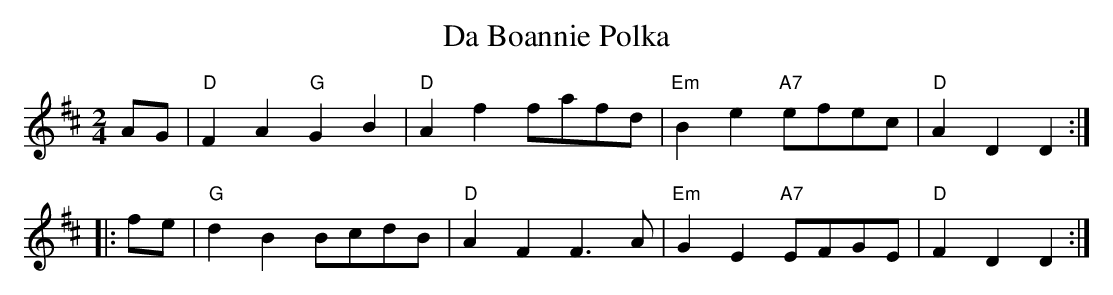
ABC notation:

X:1
T: Da Boannie Polka
M: 2/4
L: 1/8
K: D
   AG | "D"F2A2 "G"G2B2 | "D"A2f2 fafd | "Em"B2e2 "A7"efec | "D"A2D2 D2 :|]
|: fe | "G"d2B2    BcdB | "D"A2F2 F3 A | "Em"G2E2 "A7"EFGE | "D"F2D2 D2 :|]
